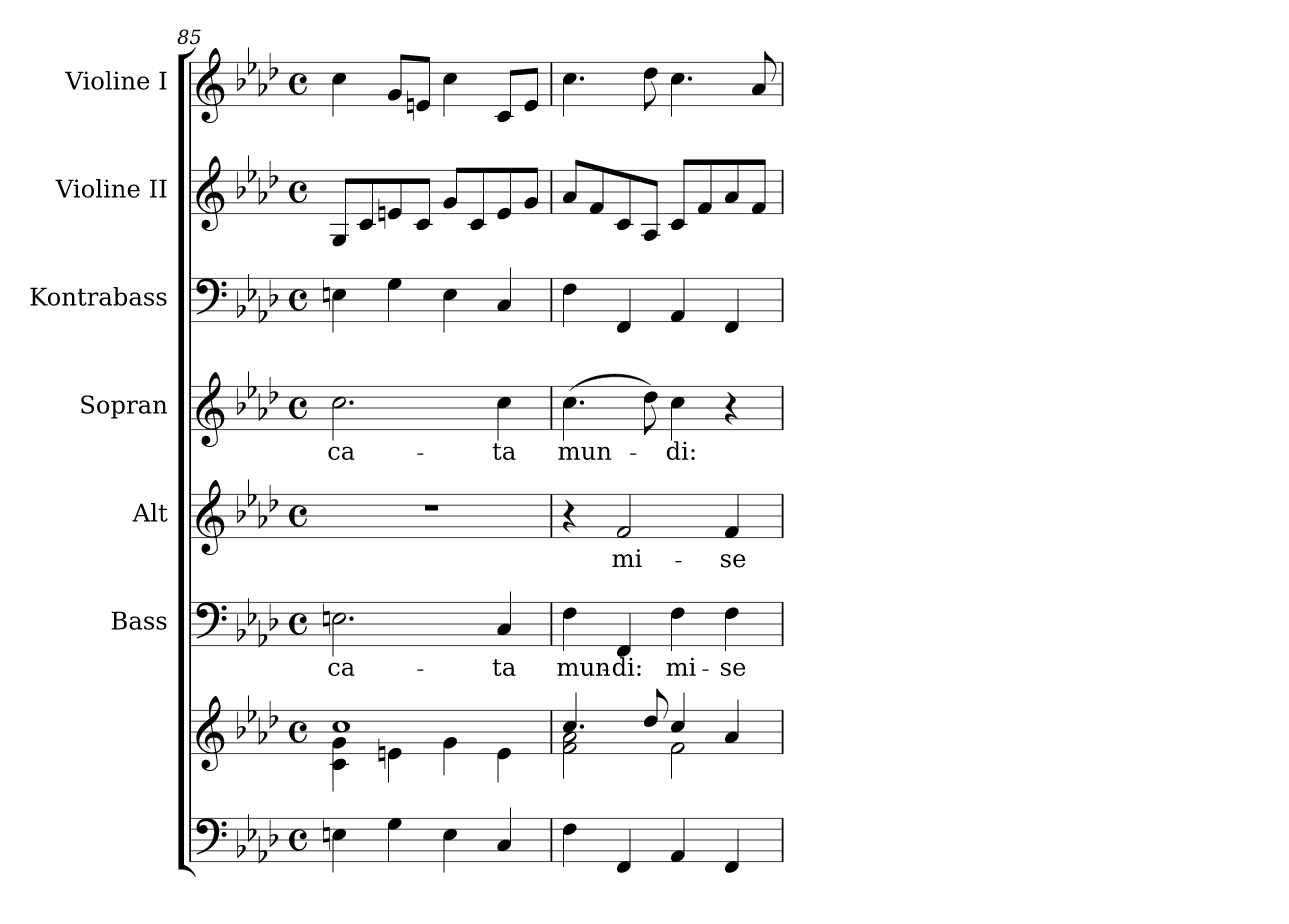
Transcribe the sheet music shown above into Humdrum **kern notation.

**kern	**kern	**kern	**text	**kern	**text	**kern	**text	**kern	**kern	**kern
*part7	*part7	*part6	*part6	*part5	*part5	*part4	*part4	*part3	*part2	*part1
*staff8	*staff7	*staff6	*staff6	*staff5	*staff5	*staff4	*staff4	*staff3	*staff2	*staff1
*	*	*I"Bass	*	*I"Alt	*	*I"Sopran	*	*I"Kontrabass	*I"Violine II	*I"Violine I
*	*	*I'B.	*	*I'A.	*	*I'S.	*	*I'Kb.	*I'Vl. II	*I'Vl. I
*clefF4	*clefG2	*clefF4	*	*clefG2	*	*clefG2	*	*clefF4	*clefG2	*clefG2
*	*	*	*	*	*	*	*	*ITrd7c12	*	*
*k[b-e-a-d-]	*k[b-e-a-d-]	*k[b-e-a-d-]	*	*k[b-e-a-d-]	*	*k[b-e-a-d-]	*	*k[b-e-a-d-]	*k[b-e-a-d-]	*k[b-e-a-d-]
*A-:	*A-:	*A-:	*	*A-:	*	*A-:	*	*A-:	*A-:	*A-:
*M4/4	*M4/4	*M4/4	*	*M4/4	*	*M4/4	*	*M4/4	*M4/4	*M4/4
*met(c)	*met(c)	*met(c)	*	*met(c)	*	*met(c)	*	*met(c)	*met(c)	*met(c)
=85	=85	=85	=85	=85	=85	=85	=85	=85	=85	=85
*	*^	*	*	*	*	*	*	*	*	*
!	!	!	!	!LO:LY:b	!	!	!	!LO:LY:b	!	!	!
4En\	1cc	4c\ 4g\	2.En\	-ca-	1r	.	2.cc\	-ca-	4EEn\	8G/L	4cc\
.	.	.	.	.	.	.	.	.	.	8c/	.
4G\	.	4en\	.	.	.	.	.	.	4GG\	8en/	8g/L
.	.	.	.	.	.	.	.	.	.	8c/J	8en/J
4E\	.	4g\	.	.	.	.	.	.	4EE\	8g/L	4cc\
.	.	.	.	.	.	.	.	.	.	8c/	.
!	!	!	!	!LO:LY:b	!	!	!	!LO:LY:b	!	!	!
4C/	.	4e\	4C/	-ta	.	.	4cc\	-ta	4CC/	8e/	8c/L
.	.	.	.	.	.	.	.	.	.	8g/J	8e/J
=86	=86	=86	=86	=86	=86	=86	=86	=86	=86	=86	=86
!	!	!	!	!LO:LY:b	!	!	!	!LO:LY:b	!	!	!
4F\	4.cc/	2f\ 2a-\	4F\	mun-	4r	.	(>4.cc\	mun-	4FF\	8a-/L	4.cc\
.	.	.	.	.	.	.	.	.	.	8f/	.
!	!	!	!	!LO:LY:b	!	!LO:LY:b	!	!	!	!	!
4FF/	.	.	4FF/	-di:	2f/	mi-	.	.	4FFF/	8c/	.
.	8dd-/	.	.	.	.	.	8dd-\)	.	.	8A-/J	8dd-\
!	!	!	!	!LO:LY:b	!	!	!	!LO:LY:b	!	!	!
4AA-/	4cc/	2f\	4F\	mi-	.	.	4cc\	-di:	4AAA-/	8c/L	4.cc\
.	.	.	.	.	.	.	.	.	.	8f/	.
!	!	!	!	!LO:LY:b	!	!LO:LY:b	!	!	!	!	!
4FF/	4a-/	.	4F\	-se-	4f/	-se-	4r	.	4FFF/	8a-/	.
.	.	.	.	.	.	.	.	.	.	8f/J	8a-/
*	*v	*v	*	*	*	*	*	*	*	*	*
=	=	=	=	=	=	=	=	=	=	=
*-	*-	*-	*-	*-	*-	*-	*-	*-	*-	*-
